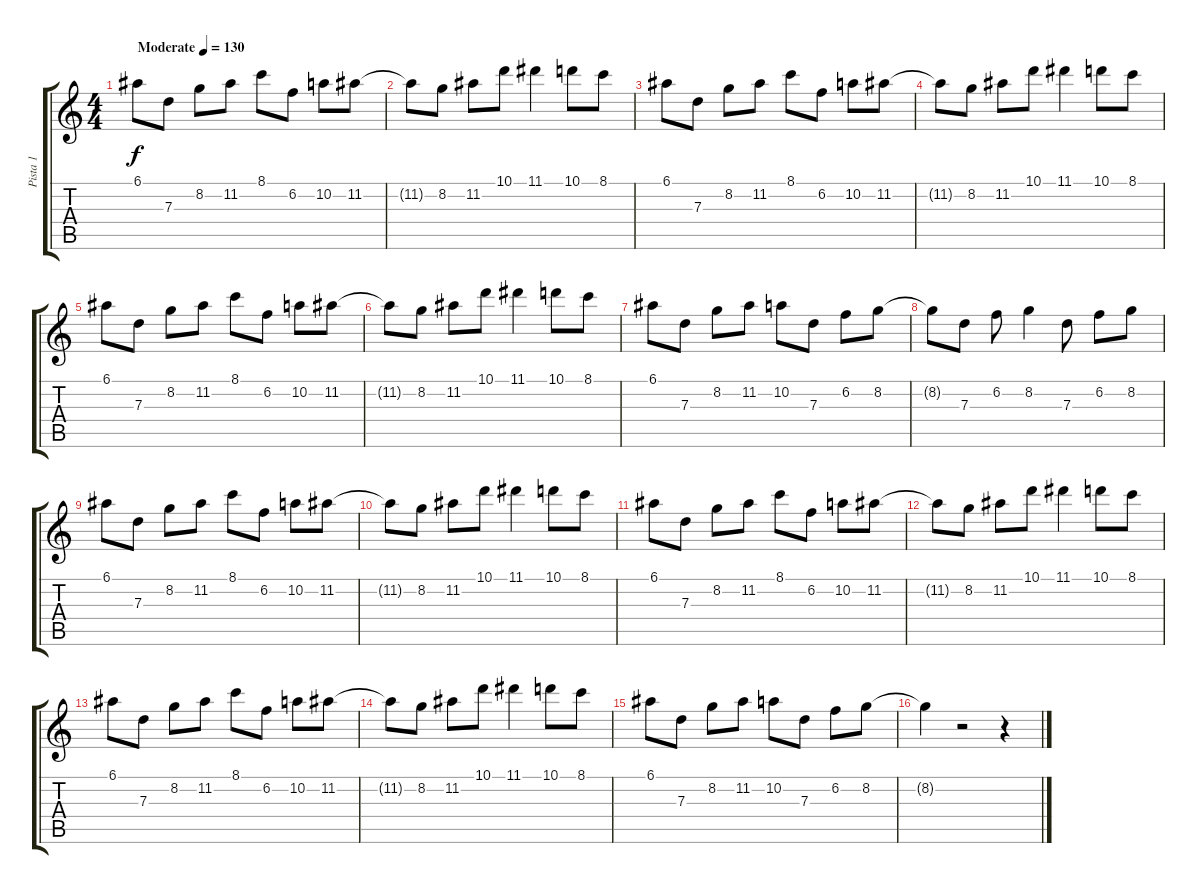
\track ("Pista 1" "Pista 1") {instrument distortionguitar}
\staff {score tabs}
\tuning (E4 B3 G3 D3 A2 E2) {hide}
\ts (4 4)
\tempo (130 "Moderate")
\clef g2
\ks c
6.1.8{dy f instrument distortionguitar} 7.3.8 8.2.8 11.2.8 8.1.8 6.2.8 10.2.8 11.2.8 |
11.2{t}.8 8.2.8 11.2.8 10.1.8 11.1.4 10.1.8 8.1.8 |
6.1.8 7.3.8 8.2.8 11.2.8 8.1.8 6.2.8 10.2.8 11.2.8 |
11.2{t}.8 8.2.8 11.2.8 10.1.8 11.1.4 10.1.8 8.1.8 |
6.1.8 7.3.8 8.2.8 11.2.8 8.1.8 6.2.8 10.2.8 11.2.8 |
11.2{t}.8 8.2.8 11.2.8 10.1.8 11.1.4 10.1.8 8.1.8 |
6.1.8 7.3.8 8.2.8 11.2.8 10.2.8 7.3.8 6.2.8 8.2.8 |
8.2{t}.8 7.3.8 6.2.8 8.2.4 7.3.8 6.2.8 8.2.8 |
6.1.8 7.3.8 8.2.8 11.2.8 8.1.8 6.2.8 10.2.8 11.2.8 |
11.2{t}.8 8.2.8 11.2.8 10.1.8 11.1.4 10.1.8 8.1.8 |
6.1.8 7.3.8 8.2.8 11.2.8 8.1.8 6.2.8 10.2.8 11.2.8 |
11.2{t}.8 8.2.8 11.2.8 10.1.8 11.1.4 10.1.8 8.1.8 |
6.1.8 7.3.8 8.2.8 11.2.8 8.1.8 6.2.8 10.2.8 11.2.8 |
11.2{t}.8 8.2.8 11.2.8 10.1.8 11.1.4 10.1.8 8.1.8 |
6.1.8 7.3.8 8.2.8 11.2.8 10.2.8 7.3.8 6.2.8 8.2.8 |
8.2{t}.4 r.2 r.4
